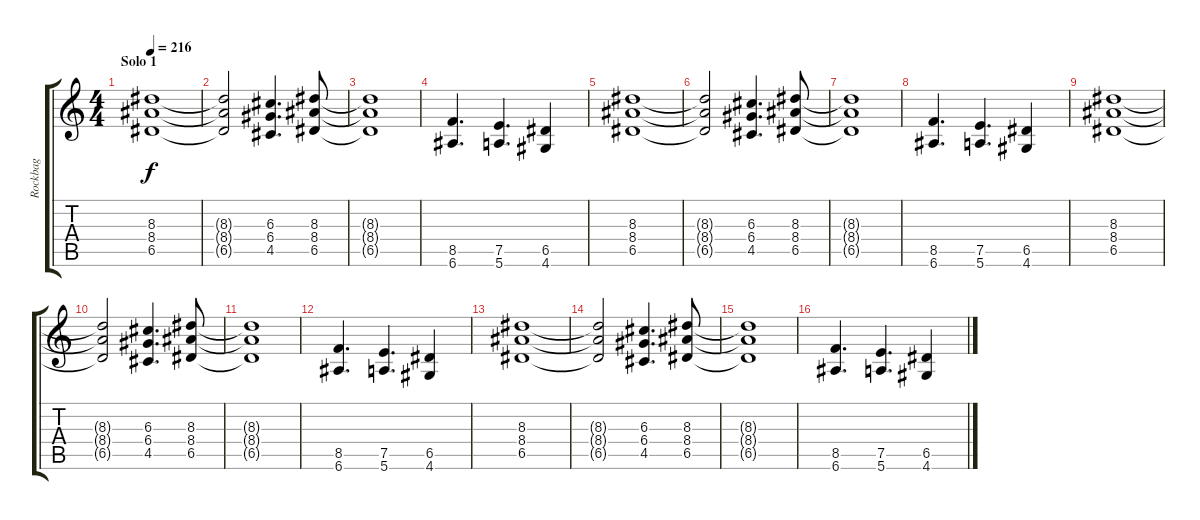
\track ("Rockbag" "Rockbag") {instrument overdrivenguitar}
\staff {score tabs}
\tuning (E4 B3 G3 D3 A2 E2) {hide}
\ts (4 4)
\section ("" "Solo 1")
\tempo 216
\clef g2
\ks c
(8.3 8.4 6.5).1{dy f} |
(8.3{t} 8.4{t} 6.5{t}).2 (6.3 6.4 4.5).4{d} (8.3 8.4 6.5).8 |
(8.3{t} 8.4{t} 6.5{t}).1 |
(8.5 6.6).4{d} (7.5 5.6).4{d} (6.5 4.6).4 |
(8.3 8.4 6.5).1 |
(8.3{t} 8.4{t} 6.5{t}).2 (6.3 6.4 4.5).4{d} (8.3 8.4 6.5).8 |
(8.3{t} 8.4{t} 6.5{t}).1 |
(8.5 6.6).4{d} (7.5 5.6).4{d} (6.5 4.6).4 |
(8.3 8.4 6.5).1 |
(8.3{t} 8.4{t} 6.5{t}).2 (6.3 6.4 4.5).4{d} (8.3 8.4 6.5).8 |
(8.3{t} 8.4{t} 6.5{t}).1 |
(8.5 6.6).4{d} (7.5 5.6).4{d} (6.5 4.6).4 |
(8.3 8.4 6.5).1 |
(8.3{t} 8.4{t} 6.5{t}).2 (6.3 6.4 4.5).4{d} (8.3 8.4 6.5).8 |
(8.3{t} 8.4{t} 6.5{t}).1 |
(8.5 6.6).4{d} (7.5 5.6).4{d} (6.5 4.6).4
